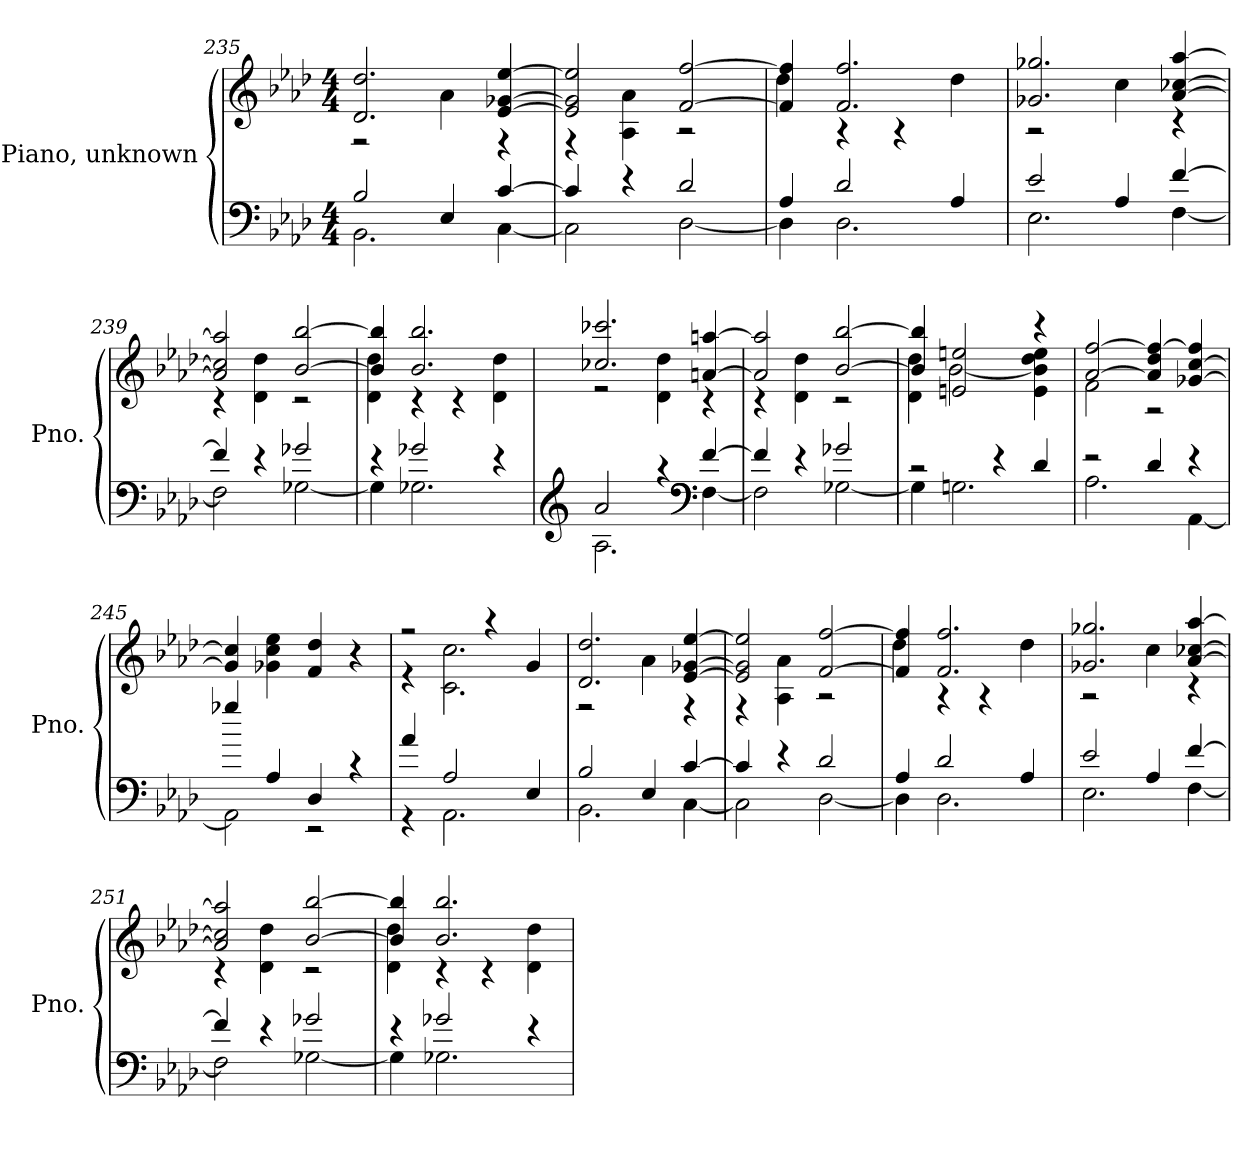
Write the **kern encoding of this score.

**kern	**kern
*part1	*part1
*staff2	*staff1
*I"Piano, unknown	*
*I'Pno.	*
*clefF4	*clefG2
*k[b-e-a-d-]	*k[b-e-a-d-]
*M4/4	*M4/4
=235	=235
*^	*^
2B-/	2.BB-\	2.d-/ 2.dd-/	2r
4E-/	.	.	4a-\
[4c/	[4C\	[4e-/ [4g-X/ [4ee-/	4r
=236	=236	=236	=236
4c/]	2C\]	2e-/] 2g-/] 2ee-/]	4r
4r	.	.	4A-\ 4a-\
2d-/	[2D-\	[2f/ [2ff/	2r
=237	=237	=237	=237
4A-/	4D-\]	4f/] 4ff/]	4dd-\
2d-/	2.D-\	2.f/ 2.ff/	4r
.	.	.	4r
4A-/	.	.	4dd-\
=238	=238	=238	=238
2e-/	2.E-\	2.g-X/ 2.gg-X/	2r
4A-/	.	.	4cc\
[4f/	[4F\	[4a-/ [4cc-X/ [4aa-/	4r
=239	=239	=239	=239
4f/]	2F\]	2a-/] 2cc-/] 2aa-/]	4r
4r	.	.	4d-\ 4dd-\
2g-X/	[2G-X\	[2b-/ [2bb-/	2r
=240	=240	=240	=240
4r	4G-\]	4b-/] 4bb-/]	4d-\ 4dd-\
2g-X/	2.G-X\	2.b-/ 2.bb-/	4r
.	.	.	4r
4r	.	.	4d-\ 4dd-\
!!LO:LB:g=z	!!
=241	=241	=241	=241
*clefG2	*	*	*
2a-/	2.A-\	2.cc-X/ 2.ccc-X/	2r
4r	.	.	4d-\ 4dd-\
*clefF4	*	*	*
[4f/	[4F\	[4an/ [4aan/	4r
=242	=242	=242	=242
4f/]	2F\]	2a/] 2aa/]	4r
4r	.	.	4d-\ 4dd-\
2g-X/	[2G-X\	[2b-/ [2bb-/	2r
=243	=243	=243	=243
2r	4G-\]	4b-/] 4bb-/]	4d-\ 4dd-\
.	2.Gn\	2en/ 2een/	[2b-\
4r	.	.	.
4d-/	.	4r	4e\ 4b-\] 4dd-\ 4ee\
=244	=244	=244	=244
2r	2.A-\	[2a-/ [2ff/	2f\
4d-/	.	4a-/] 4dd-/ 4ff/_	2r
4r	[4AA-\	[4g-X/ [4cc/ 4ff/]	.
*	*	*v	*v
=245	=245	=245
4gg-X/	2AA-\]	4g-/] 4cc/]
4A-/	.	4g-X\ 4cc\ 4ee-\
4D-/	2r	4f/ 4dd-/
4r	.	4r
=246	=246	=246
*	*	*^
4a-/	4r	2r	4r
2A-/	2.AA-\	.	2.c\ 2.cc\
.	.	4r	.
4E-/	.	4g/	.
=247	=247	=247	=247
2B-/	2.BB-\	2.d-/ 2.dd-/	2r
4E-/	.	.	4a-\
[4c/	[4C\	[4e-/ [4g-X/ [4ee-/	4r
!!LO:LB:g=z	!!
=248	=248	=248	=248
4c/]	2C\]	2e-/] 2g-/] 2ee-/]	4r
4r	.	.	4A-\ 4a-\
2d-/	[2D-\	[2f/ [2ff/	2r
=249	=249	=249	=249
4A-/	4D-\]	4f/] 4ff/]	4dd-\
2d-/	2.D-\	2.f/ 2.ff/	4r
.	.	.	4r
4A-/	.	.	4dd-\
=250	=250	=250	=250
2e-/	2.E-\	2.g-X/ 2.gg-X/	2r
4A-/	.	.	4cc\
[4f/	[4F\	[4a-/ [4cc-X/ [4aa-/	4r
=251	=251	=251	=251
4f/]	2F\]	2a-/] 2cc-/] 2aa-/]	4r
4r	.	.	4d-\ 4dd-\
2g-X/	[2G-X\	[2b-/ [2bb-/	2r
=252	=252	=252	=252
4r	4G-\]	4b-/] 4bb-/]	4d-\ 4dd-\
2g-X/	2.G-X\	2.b-/ 2.bb-/	4r
.	.	.	4r
4r	.	.	4d-\ 4dd-\
*v	*v	*	*
*	*v	*v
=	=
*-	*-
